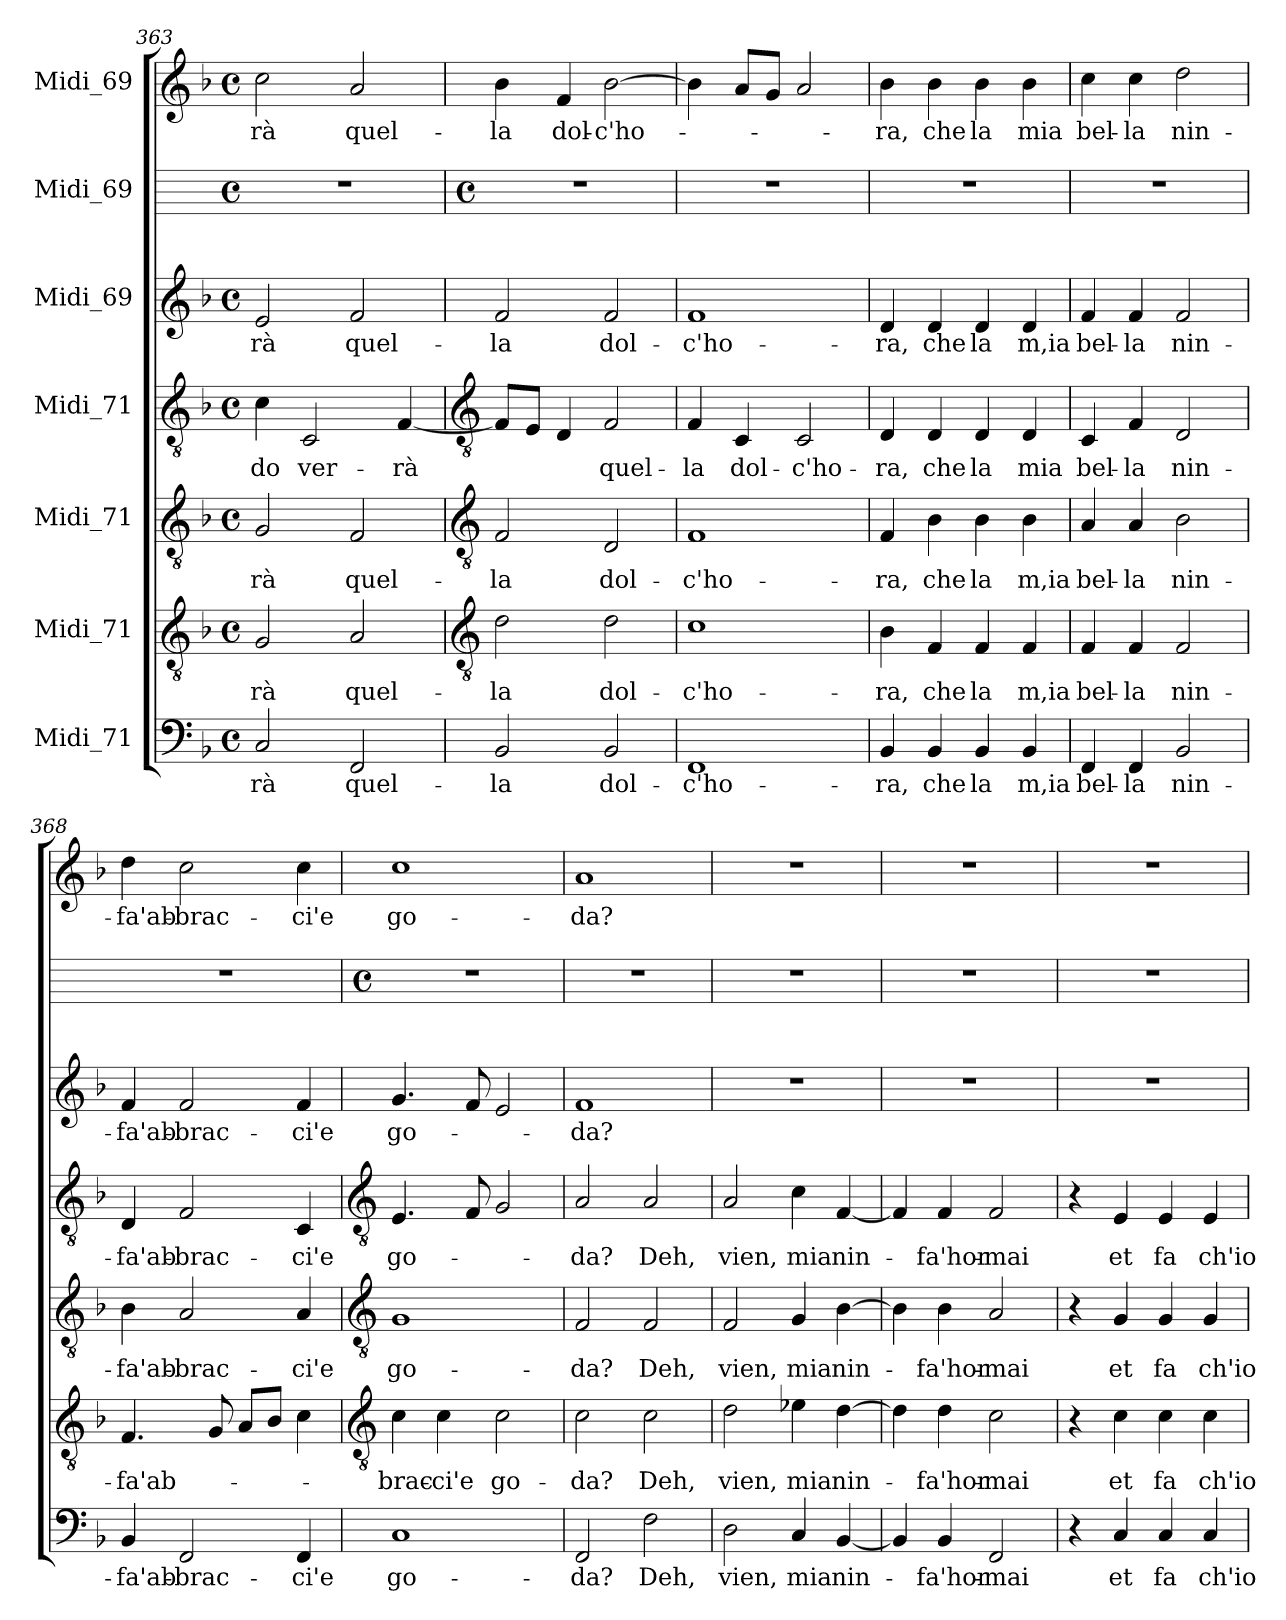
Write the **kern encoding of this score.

**kern	**text	**kern	**text	**kern	**text	**kern	**text	**kern	**text	**kern	**kern	**text
*part7	*part7	*part6	*part6	*part5	*part5	*part4	*part4	*part3	*part3	*part2	*part1	*part1
*staff7	*staff7	*staff6	*staff6	*staff5	*staff5	*staff4	*staff4	*staff3	*staff3	*staff2	*staff1	*staff1
*I"Midi_71	*	*I"Midi_71	*	*I"Midi_71	*	*I"Midi_71	*	*I"Midi_69	*	*I"Midi_69	*I"Midi_69	*
*clefF4	*	*clefGv2	*	*clefGv2	*	*clefGv2	*	*clefG2	*	*	*clefG2	*
*k[b-]	*	*k[b-]	*	*k[b-]	*	*k[b-]	*	*k[b-]	*	*	*k[b-]	*
*F:	*	*F:	*	*F:	*	*F:	*	*F:	*	*	*F:	*
*M4/4	*	*M4/4	*	*M4/4	*	*M4/4	*	*M4/4	*	*M4/4	*M4/4	*
*met(c)	*	*met(c)	*	*met(c)	*	*met(c)	*	*met(c)	*	*met(c)	*met(c)	*
=363	=363	=363	=363	=363	=363	=363	=363	=363	=363	=363	=363	=363
!	!LO:LY:b	!	!LO:LY:b	!	!LO:LY:b	!	!LO:LY:b	!	!LO:LY:b	!	!	!LO:LY:b
2C	-rà	2G	-rà	2G	-rà	4c	-do	2e	-rà	1r	2cc	-rà
!	!	!	!	!	!	!	!LO:LY:b	!	!	!	!	!
.	.	.	.	.	.	2C	ver-	.	.	.	.	.
!	!LO:LY:b	!	!LO:LY:b	!	!LO:LY:b	!	!	!	!LO:LY:b	!	!	!LO:LY:b
2FF	quel-	2A	quel-	2F	quel-	.	.	2f	quel-	.	2a	quel-
!	!	!	!	!	!	!	!LO:LY:b	!	!	!	!	!
.	.	.	.	.	.	[4F	-rà	.	.	.	.	.
!!LO:LB:g=z
=364	=364	=364	=364	=364	=364	=364	=364	=364	=364	=364	=364	=364
*	*	*clefGv2	*	*clefGv2	*	*clefGv2	*	*	*	*	*	*
*	*	*	*	*	*	*	*	*	*	*M4/4	*	*
*	*	*	*	*	*	*	*	*	*	*met(c)	*	*
!	!LO:LY:b	!	!LO:LY:b	!	!LO:LY:b	!	!	!	!LO:LY:b	!	!	!LO:LY:b
2BB-	-la	2d	-la	2F	-la	8FL]	.	2f	-la	1r	4b-	-la
.	.	.	.	.	.	8EJ	.	.	.	.	.	.
!	!	!	!	!	!	!	!	!	!	!	!	!LO:LY:b
.	.	.	.	.	.	4D	.	.	.	.	4f	dol-
!	!LO:LY:b	!	!LO:LY:b	!	!LO:LY:b	!	!LO:LY:b	!	!LO:LY:b	!	!	!LO:LY:b
2BB-	dol-	2d	dol-	2D	dol-	2F	quel-	2f	dol-	.	[2b-	-c'ho-
=365	=365	=365	=365	=365	=365	=365	=365	=365	=365	=365	=365	=365
!	!LO:LY:b	!	!LO:LY:b	!	!LO:LY:b	!	!LO:LY:b	!	!LO:LY:b	!	!	!
1FF	-c'ho-	1c	-c'ho-	1F	-c'ho-	4F	-la	1f	-c'ho-	1r	4b-]	.
!	!	!	!	!	!	!	!LO:LY:b	!	!	!	!	!
.	.	.	.	.	.	4C	dol-	.	.	.	8aL	.
.	.	.	.	.	.	.	.	.	.	.	8gJ	.
!	!	!	!	!	!	!	!LO:LY:b	!	!	!	!	!
.	.	.	.	.	.	2C	-c'ho-	.	.	.	2a	.
=366	=366	=366	=366	=366	=366	=366	=366	=366	=366	=366	=366	=366
!	!LO:LY:b	!	!LO:LY:b	!	!LO:LY:b	!	!LO:LY:b	!	!LO:LY:b	!	!	!LO:LY:b
4BB-	-ra,	4B-	-ra,	4F	-ra,	4D	-ra,	4d	-ra,	1r	4b-	-ra,
!	!LO:LY:b	!	!LO:LY:b	!	!LO:LY:b	!	!LO:LY:b	!	!LO:LY:b	!	!	!LO:LY:b
4BB-	che	4F	che	4B-	che	4D	che	4d	che	.	4b-	che
!	!LO:LY:b	!	!LO:LY:b	!	!LO:LY:b	!	!LO:LY:b	!	!LO:LY:b	!	!	!LO:LY:b
4BB-	la	4F	la	4B-	la	4D	la	4d	la	.	4b-	la
!	!LO:LY:b	!	!LO:LY:b	!	!LO:LY:b	!	!LO:LY:b	!	!LO:LY:b	!	!	!LO:LY:b
4BB-	m,ia	4F	m,ia	4B-	m,ia	4D	mia	4d	m,ia	.	4b-	mia
=367	=367	=367	=367	=367	=367	=367	=367	=367	=367	=367	=367	=367
!	!LO:LY:b	!	!LO:LY:b	!	!LO:LY:b	!	!LO:LY:b	!	!LO:LY:b	!	!	!LO:LY:b
4FF	bel-	4F	bel-	4A	bel-	4C	bel-	4f	bel-	1r	4cc	bel-
!	!LO:LY:b	!	!LO:LY:b	!	!LO:LY:b	!	!LO:LY:b	!	!LO:LY:b	!	!	!LO:LY:b
4FF	-la	4F	-la	4A	-la	4F	-la	4f	-la	.	4cc	-la
!	!LO:LY:b	!	!LO:LY:b	!	!LO:LY:b	!	!LO:LY:b	!	!LO:LY:b	!	!	!LO:LY:b
2BB-	nin-	2F	nin-	2B-	nin-	2D	nin-	2f	nin-	.	2dd	nin-
=368	=368	=368	=368	=368	=368	=368	=368	=368	=368	=368	=368	=368
!	!LO:LY:b	!	!LO:LY:b	!	!LO:LY:b	!	!LO:LY:b	!	!LO:LY:b	!	!	!LO:LY:b
4BB-	-fa'ab-	4.F	-fa'ab-	4B-	-fa'ab-	4D	-fa'ab-	4f	-fa'ab-	1r	4dd	-fa'ab-
!	!LO:LY:b	!	!	!	!LO:LY:b	!	!LO:LY:b	!	!LO:LY:b	!	!	!LO:LY:b
2FF	-brac-	.	.	2A	-brac-	2F	-brac-	2f	-brac-	.	2cc	-brac-
.	.	8G	.	.	.	.	.	.	.	.	.	.
.	.	8AL	.	.	.	.	.	.	.	.	.	.
.	.	8B-J	.	.	.	.	.	.	.	.	.	.
!	!LO:LY:b	!	!	!	!LO:LY:b	!	!LO:LY:b	!	!LO:LY:b	!	!	!LO:LY:b
4FF	-ci'e	4c	.	4A	-ci'e	4C	-ci'e	4f	-ci'e	.	4cc	-ci'e
!!LO:LB:g=z
=369	=369	=369	=369	=369	=369	=369	=369	=369	=369	=369	=369	=369
*	*	*clefGv2	*	*clefGv2	*	*clefGv2	*	*	*	*	*	*
*	*	*	*	*	*	*	*	*	*	*M4/4	*	*
*	*	*	*	*	*	*	*	*	*	*met(c)	*	*
!	!LO:LY:b	!	!LO:LY:b	!	!LO:LY:b	!	!LO:LY:b	!	!LO:LY:b	!	!	!LO:LY:b
1C	go-	4c	-brac-	1G	go-	4.E	go-	4.g	go-	1r	1cc	go-
!	!	!	!LO:LY:b	!	!	!	!	!	!	!	!	!
.	.	4c	-ci'e	.	.	.	.	.	.	.	.	.
.	.	.	.	.	.	8F	.	8f	.	.	.	.
!	!	!	!LO:LY:b	!	!	!	!	!	!	!	!	!
.	.	2c	go-	.	.	2G	.	2e	.	.	.	.
=370	=370	=370	=370	=370	=370	=370	=370	=370	=370	=370	=370	=370
!	!LO:LY:b	!	!LO:LY:b	!	!LO:LY:b	!	!LO:LY:b	!	!LO:LY:b	!	!	!LO:LY:b
2FF	-da?	2c	-da?	2F	-da?	2A	-da?	1f	-da?	1r	1a	-da?
!	!LO:LY:b	!	!LO:LY:b	!	!LO:LY:b	!	!LO:LY:b	!	!	!	!	!
2F	Deh,	2c	Deh,	2F	Deh,	2A	Deh,	.	.	.	.	.
=371	=371	=371	=371	=371	=371	=371	=371	=371	=371	=371	=371	=371
!	!LO:LY:b	!	!LO:LY:b	!	!LO:LY:b	!	!LO:LY:b	!	!	!	!	!
2D	vien,	2d	vien,	2F	vien,	2A	vien,	1r	.	1r	1r	.
!	!LO:LY:b	!	!LO:LY:b	!	!LO:LY:b	!	!LO:LY:b	!	!	!	!	!
4C	mia	4e-X	mia	4G	mia	4c	mia	.	.	.	.	.
!	!LO:LY:b	!	!LO:LY:b	!	!LO:LY:b	!	!LO:LY:b	!	!	!	!	!
[4BB-	nin-	[4d	nin-	[4B-	nin-	[4F	nin-	.	.	.	.	.
=372	=372	=372	=372	=372	=372	=372	=372	=372	=372	=372	=372	=372
4BB-]	.	4d]	.	4B-]	.	4F]	.	1r	.	1r	1r	.
!	!LO:LY:b	!	!LO:LY:b	!	!LO:LY:b	!	!LO:LY:b	!	!	!	!	!
4BB-	-fa'hor-	4d	-fa'hor-	4B-	-fa'hor-	4F	-fa'hor-	.	.	.	.	.
!	!LO:LY:b	!	!LO:LY:b	!	!LO:LY:b	!	!LO:LY:b	!	!	!	!	!
2FF	-mai	2c	-mai	2A	-mai	2F	-mai	.	.	.	.	.
=373	=373	=373	=373	=373	=373	=373	=373	=373	=373	=373	=373	=373
4r	.	4r	.	4r	.	4r	.	1r	.	1r	1r	.
!	!LO:LY:b	!	!LO:LY:b	!	!LO:LY:b	!	!LO:LY:b	!	!	!	!	!
4C	et	4c	et	4G	et	4E	et	.	.	.	.	.
!	!LO:LY:b	!	!LO:LY:b	!	!LO:LY:b	!	!LO:LY:b	!	!	!	!	!
4C	fa	4c	fa	4G	fa	4E	fa	.	.	.	.	.
!	!LO:LY:b	!	!LO:LY:b	!	!LO:LY:b	!	!LO:LY:b	!	!	!	!	!
4C	ch'io	4c	ch'io	4G	ch'io	4E	ch'io	.	.	.	.	.
=	=	=	=	=	=	=	=	=	=	=	=	=
*-	*-	*-	*-	*-	*-	*-	*-	*-	*-	*-	*-	*-
